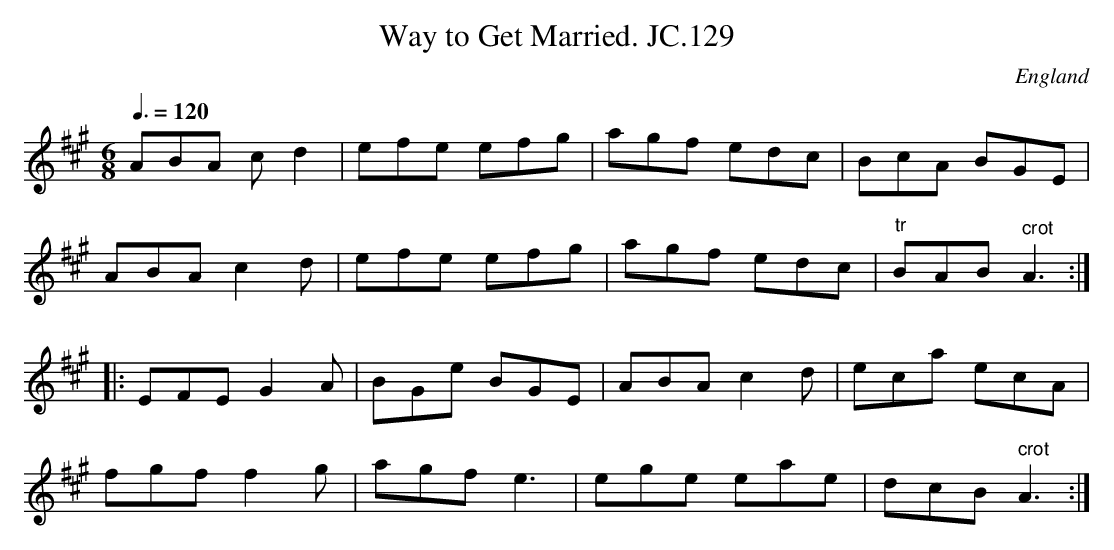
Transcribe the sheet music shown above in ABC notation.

X:1
T:Way to Get Married. JC.129
O:England
M:6/8
L:1/8
Q:3/8=120
K:A major
ABA cd2|efe efg|\
agf edc|BcA BGE|!
ABAc2d|efe efg|agf edc|"^tr"BAB" crot"A3:|!
|:EFEG2A|BGe BGE|ABAc2d|eca ecA|!
fgff2g|agfe3|ege eae|dcB" crot"A3:|
